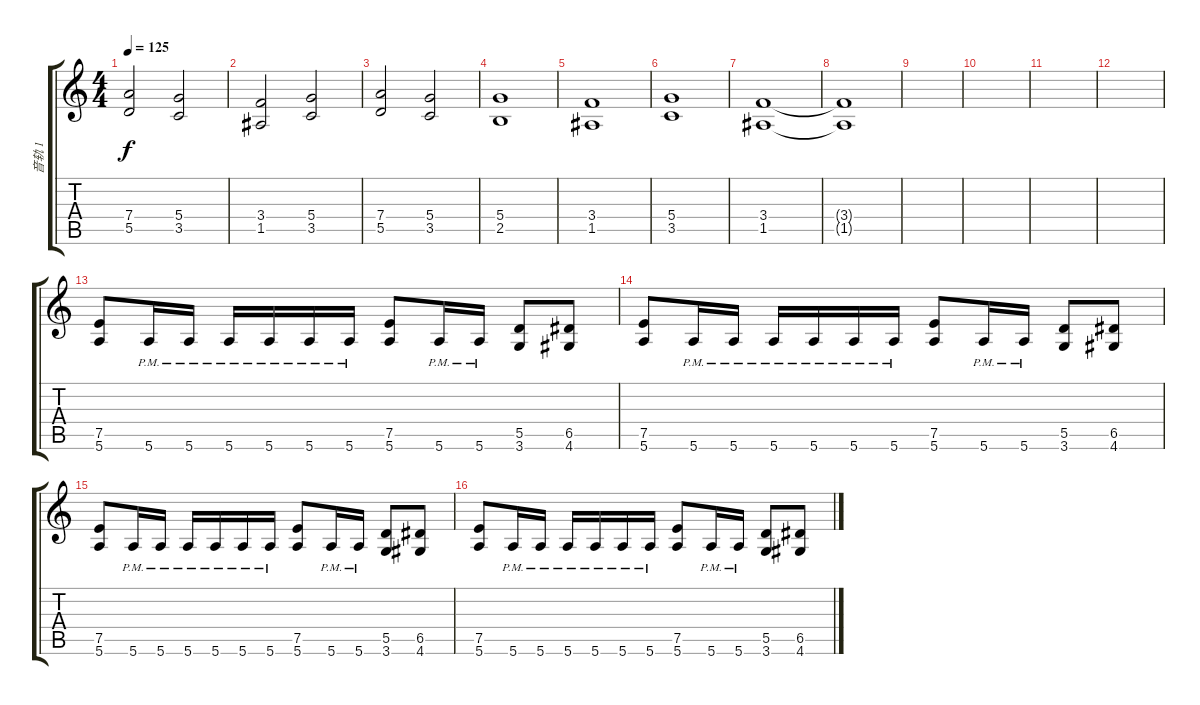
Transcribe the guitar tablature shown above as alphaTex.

\track ("音轨 1" "音轨 1") {instrument distortionguitar}
\staff {score tabs}
\tuning (E4 B3 G3 D3 A2 E2) {hide}
\ts (4 4)
\tempo 125
\clef g2
\ks c
(7.4 5.5).2{dy f} (5.4 3.5).2 |
(3.4 1.5).2 (5.4 3.5).2 |
(7.4 5.5).2 (5.4 3.5).2 |
(5.4 2.5).1 |
(3.4 1.5).1 |
(5.4 3.5).1 |
(3.4 1.5).1 |
(3.4{t} 1.5{t}).1 |
|
|
|
|
(7.5 5.6).8 5.6{pm}.16 5.6{pm}.16 5.6{pm}.16 5.6{pm}.16 5.6{pm}.16 5.6{pm}.16 (7.5 5.6).8 5.6{pm}.16 5.6{pm}.16 (5.5 3.6).8 (6.5 4.6).8 |
(7.5 5.6).8 5.6{pm}.16 5.6{pm}.16 5.6{pm}.16 5.6{pm}.16 5.6{pm}.16 5.6{pm}.16 (7.5 5.6).8 5.6{pm}.16 5.6{pm}.16 (5.5 3.6).8 (6.5 4.6).8 |
(7.5 5.6).8 5.6{pm}.16 5.6{pm}.16 5.6{pm}.16 5.6{pm}.16 5.6{pm}.16 5.6{pm}.16 (7.5 5.6).8 5.6{pm}.16 5.6{pm}.16 (5.5 3.6).8 (6.5 4.6).8 |
(7.5 5.6).8 5.6{pm}.16 5.6{pm}.16 5.6{pm}.16 5.6{pm}.16 5.6{pm}.16 5.6{pm}.16 (7.5 5.6).8 5.6{pm}.16 5.6{pm}.16 (5.5 3.6).8 (6.5 4.6).8
